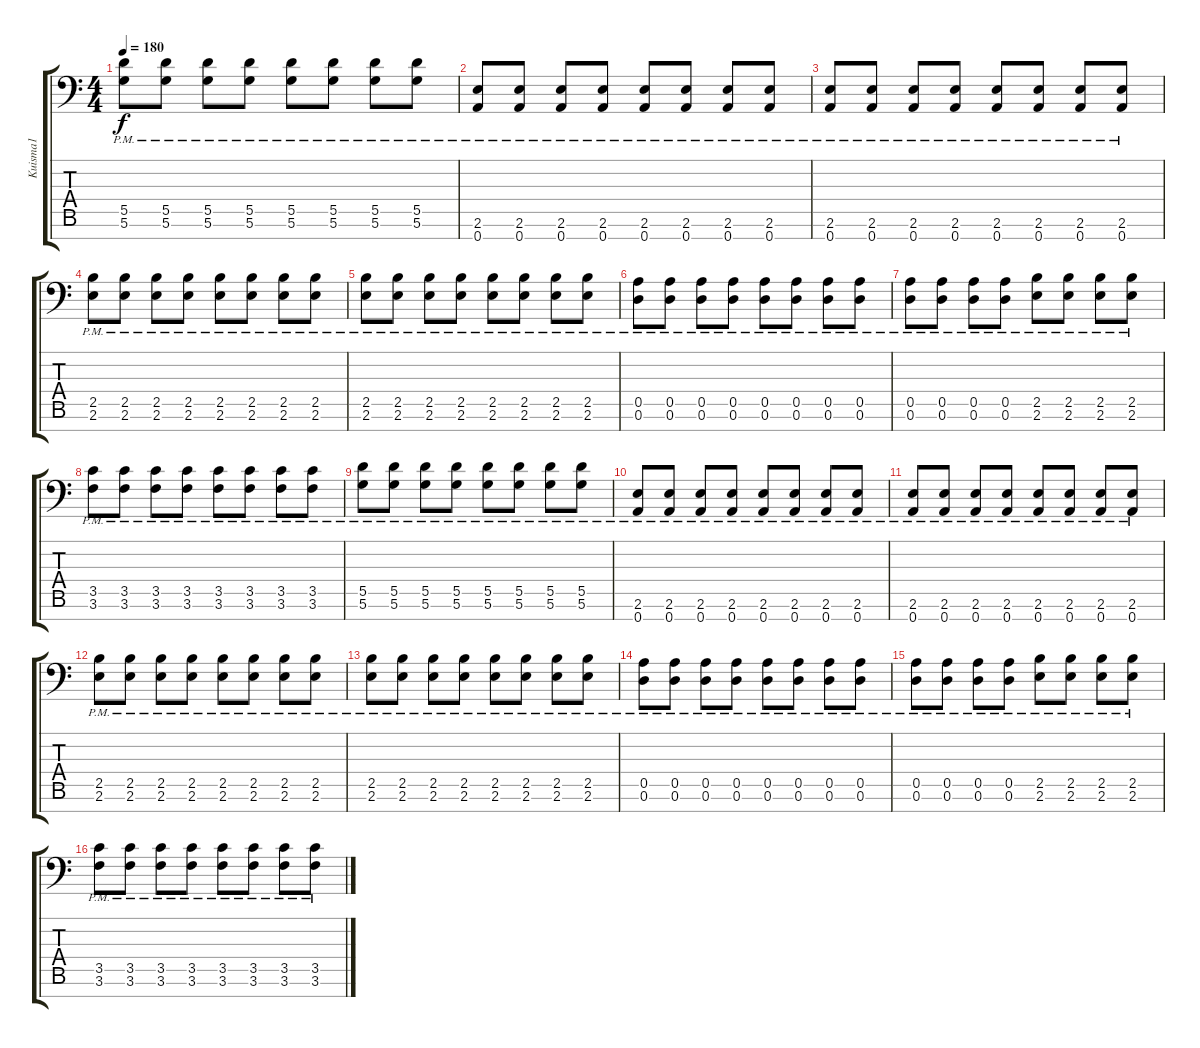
\track ("Kuisma1" "Kuisma1") {instrument distortionguitar}
\staff {score tabs}
\tuning (E4 B3 G3 D3 A2 D2 A1) {hide}
\ts (4 4)
\tempo 180
\clef f4
\ks c
(5.5{pm} 5.6{pm}).8{dy f} (5.5{pm} 5.6{pm}).8 (5.5{pm} 5.6{pm}).8 (5.5{pm} 5.6{pm}).8 (5.5{pm} 5.6{pm}).8 (5.5{pm} 5.6{pm}).8 (5.5{pm} 5.6{pm}).8 (5.5{pm} 5.6{pm}).8 |
(2.6{pm} 0.7{pm}).8 (2.6{pm} 0.7{pm}).8 (2.6{pm} 0.7{pm}).8 (2.6{pm} 0.7{pm}).8 (2.6{pm} 0.7{pm}).8 (2.6{pm} 0.7{pm}).8 (2.6{pm} 0.7{pm}).8 (2.6{pm} 0.7{pm}).8 |
(2.6{pm} 0.7{pm}).8 (2.6{pm} 0.7{pm}).8 (2.6{pm} 0.7{pm}).8 (2.6{pm} 0.7{pm}).8 (2.6{pm} 0.7{pm}).8 (2.6{pm} 0.7{pm}).8 (2.6{pm} 0.7{pm}).8 (2.6{pm} 0.7{pm}).8 |
(2.5{pm} 2.6{pm}).8 (2.5{pm} 2.6{pm}).8 (2.5{pm} 2.6{pm}).8 (2.5{pm} 2.6{pm}).8 (2.5{pm} 2.6{pm}).8 (2.5{pm} 2.6{pm}).8 (2.5{pm} 2.6{pm}).8 (2.5{pm} 2.6{pm}).8 |
(2.5{pm} 2.6{pm}).8 (2.5{pm} 2.6{pm}).8 (2.5{pm} 2.6{pm}).8 (2.5{pm} 2.6{pm}).8 (2.5{pm} 2.6{pm}).8 (2.5{pm} 2.6{pm}).8 (2.5{pm} 2.6{pm}).8 (2.5{pm} 2.6{pm}).8 |
(0.5{pm} 0.6{pm}).8 (0.5{pm} 0.6{pm}).8 (0.5{pm} 0.6{pm}).8 (0.5{pm} 0.6{pm}).8 (0.5{pm} 0.6{pm}).8 (0.5{pm} 0.6{pm}).8 (0.5{pm} 0.6{pm}).8 (0.5{pm} 0.6{pm}).8 |
(0.5{pm} 0.6{pm}).8 (0.5{pm} 0.6{pm}).8 (0.5{pm} 0.6{pm}).8 (0.5{pm} 0.6{pm}).8 (2.5{pm} 2.6{pm}).8 (2.5{pm} 2.6{pm}).8 (2.5{pm} 2.6{pm}).8 (2.5{pm} 2.6{pm}).8 |
(3.5{pm} 3.6{pm}).8 (3.5{pm} 3.6{pm}).8 (3.5{pm} 3.6{pm}).8 (3.5{pm} 3.6{pm}).8 (3.5{pm} 3.6{pm}).8 (3.5{pm} 3.6{pm}).8 (3.5{pm} 3.6{pm}).8 (3.5{pm} 3.6{pm}).8 |
(5.5{pm} 5.6{pm}).8 (5.5{pm} 5.6{pm}).8 (5.5{pm} 5.6{pm}).8 (5.5{pm} 5.6{pm}).8 (5.5{pm} 5.6{pm}).8 (5.5{pm} 5.6{pm}).8 (5.5{pm} 5.6{pm}).8 (5.5{pm} 5.6{pm}).8 |
(2.6{pm} 0.7{pm}).8 (2.6{pm} 0.7{pm}).8 (2.6{pm} 0.7{pm}).8 (2.6{pm} 0.7{pm}).8 (2.6{pm} 0.7{pm}).8 (2.6{pm} 0.7{pm}).8 (2.6{pm} 0.7{pm}).8 (2.6{pm} 0.7{pm}).8 |
(2.6{pm} 0.7{pm}).8 (2.6{pm} 0.7{pm}).8 (2.6{pm} 0.7{pm}).8 (2.6{pm} 0.7{pm}).8 (2.6{pm} 0.7{pm}).8 (2.6{pm} 0.7{pm}).8 (2.6{pm} 0.7{pm}).8 (2.6{pm} 0.7{pm}).8 |
(2.5{pm} 2.6{pm}).8 (2.5{pm} 2.6{pm}).8 (2.5{pm} 2.6{pm}).8 (2.5{pm} 2.6{pm}).8 (2.5{pm} 2.6{pm}).8 (2.5{pm} 2.6{pm}).8 (2.5{pm} 2.6{pm}).8 (2.5{pm} 2.6{pm}).8 |
(2.5{pm} 2.6{pm}).8 (2.5{pm} 2.6{pm}).8 (2.5{pm} 2.6{pm}).8 (2.5{pm} 2.6{pm}).8 (2.5{pm} 2.6{pm}).8 (2.5{pm} 2.6{pm}).8 (2.5{pm} 2.6{pm}).8 (2.5{pm} 2.6{pm}).8 |
(0.5{pm} 0.6{pm}).8{volume 11} (0.5{pm} 0.6{pm}).8 (0.5{pm} 0.6{pm}).8 (0.5{pm} 0.6{pm}).8 (0.5{pm} 0.6{pm}).8 (0.5{pm} 0.6{pm}).8 (0.5{pm} 0.6{pm}).8 (0.5{pm} 0.6{pm}).8 |
(0.5{pm} 0.6{pm}).8 (0.5{pm} 0.6{pm}).8 (0.5{pm} 0.6{pm}).8 (0.5{pm} 0.6{pm}).8 (2.5{pm} 2.6{pm}).8 (2.5{pm} 2.6{pm}).8 (2.5{pm} 2.6{pm}).8 (2.5{pm} 2.6{pm}).8 |
(3.5{pm} 3.6{pm}).8 (3.5{pm} 3.6{pm}).8 (3.5{pm} 3.6{pm}).8 (3.5{pm} 3.6{pm}).8 (3.5{pm} 3.6{pm}).8 (3.5{pm} 3.6{pm}).8 (3.5{pm} 3.6{pm}).8 (3.5{pm} 3.6{pm}).8
